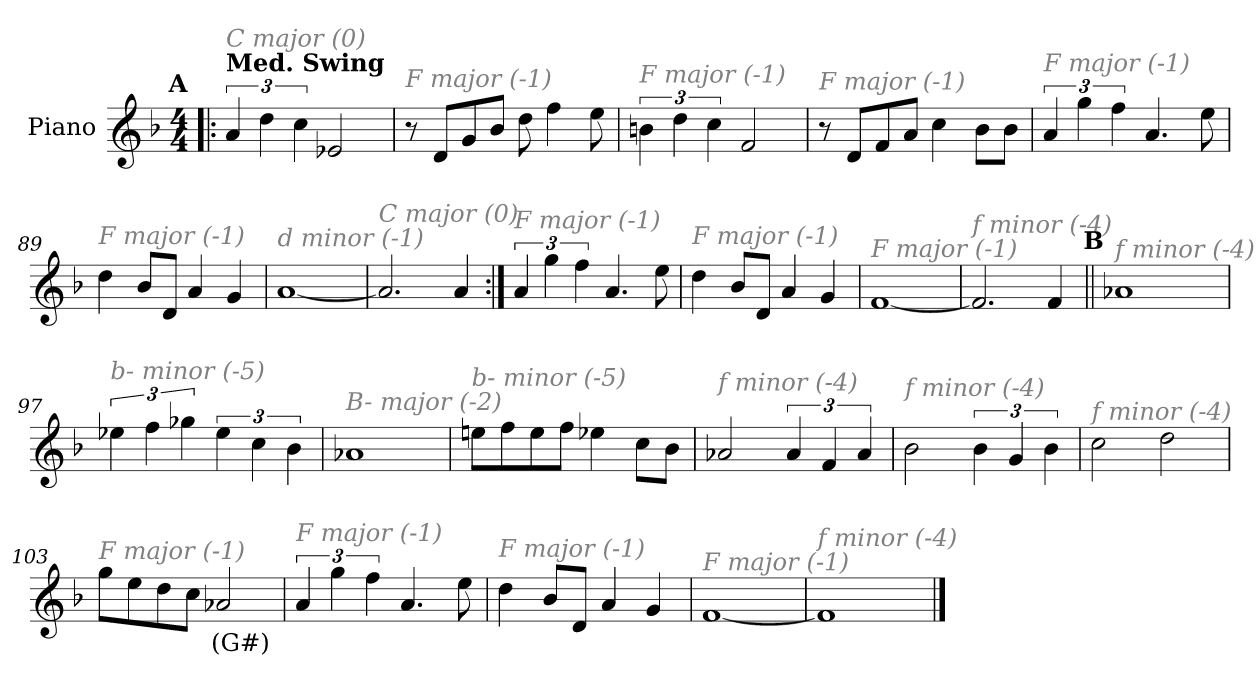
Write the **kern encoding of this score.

**kern	**text
*part1	*part1
*staff1	*staff1
*I"Piano	*
*I'Pno.	*
*clefG2	*
*k[b-]	*
*M4/4	*
!!LO:REH:place=s1:a:enc=none:fs=14:t=A
=1!|:	=1!|:
!LO:TX:a:B:t=Med. Swing	!
!LO:TX:i:color=#808080:t=C major (0)	!
6a/	.
6dd\	.
6cc\	.
2e-X/	.
=85	=85
!LO:TX:i:color=#808080:t=F major (-1)	!
8r	.
8d/L	.
8g/	.
8b-/J	.
8dd\	.
4ff\	.
8ee\	.
=86	=86
!LO:TX:i:color=#808080:t=F major (-1)	!
6bn\	.
6dd\	.
6cc\	.
2f/	.
=87	=87
!LO:TX:i:color=#808080:t=F major (-1)	!
8r	.
8d/L	.
8f/	.
8a/J	.
4cc\	.
8b-\L	.
8b-\J	.
!!LO:LB:g=z
=88	=88
!LO:TX:i:color=#808080:t=F major (-1)	!
6a/	.
6gg\	.
6ff\	.
4.a/	.
8ee\	.
=89	=89
!LO:TX:i:color=#808080:t=F major (-1)	!
4dd\	.
8b-/L	.
8d/J	.
4a/	.
4g/	.
=90	=90
!LO:TX:i:color=#808080:t=d minor (-1)	!
[1a	.
=91	=91
!LO:TX:i:color=#808080:t=C major (0)	!
2.a/]	.
4a/	.
!!LO:LB:g=z
=92:|!	=92:|!
!LO:TX:i:color=#808080:t=F major (-1)	!
6a/	.
6gg\	.
6ff\	.
4.a/	.
8ee\	.
=93	=93
!LO:TX:i:color=#808080:t=F major (-1)	!
4dd\	.
8b-/L	.
8d/J	.
4a/	.
4g/	.
=94	=94
!LO:TX:i:color=#808080:t=F major (-1)	!
[1f	.
=95	=95
!LO:TX:i:color=#808080:t=f minor (-4)	!
2.f/]	.
4f/	.
!!LO:LB:g=z
!!LO:REH:place=s1:a:enc=none:fs=14:t=B
=96||	=96||
!LO:TX:i:color=#808080:t=f minor (-4)	!
1a-X	.
=97	=97
!LO:TX:i:color=#808080:t=b- minor (-5)	!
6ee-X\	.
6ff\	.
6gg-X\	.
6ee-\	.
6cc\	.
6b-\	.
=98	=98
!LO:TX:i:color=#808080:t=B- major (-2)	!
1a-X	.
=99	=99
!LO:TX:i:color=#808080:t=b- minor (-5)	!
8een\L	.
8ff\	.
8ee\	.
8ff\J	.
4ee-X\	.
8cc\L	.
8b-\J	.
!!LO:LB:g=z
=100	=100
!LO:TX:i:color=#808080:t=f minor (-4)	!
2a-X/	.
6a-/	.
6f/	.
6a-/	.
=101	=101
!LO:TX:i:color=#808080:t=f minor (-4)	!
2b-\	.
6b-\	.
6g/	.
6b-\	.
=102	=102
!LO:TX:i:color=#808080:t=f minor (-4)	!
2cc\	.
2dd\	.
=103	=103
!LO:TX:i:color=#808080:t=F major (-1)	!
8gg\L	.
8ee\	.
8dd\	.
8cc\J	.
2a-Xi/	(G#)
!!LO:LB:g=z
=104	=104
!LO:TX:i:color=#808080:t=F major (-1)	!
6a/	.
6gg\	.
6ff\	.
4.a/	.
8ee\	.
=105	=105
!LO:TX:i:color=#808080:t=F major (-1)	!
4dd\	.
8b-/L	.
8d/J	.
4a/	.
4g/	.
=106	=106
!LO:TX:i:color=#808080:t=F major (-1)	!
[1f	.
=107	=107
!LO:TX:i:color=#808080:t=f minor (-4)	!
1f]	.
==	==
*-	*-
